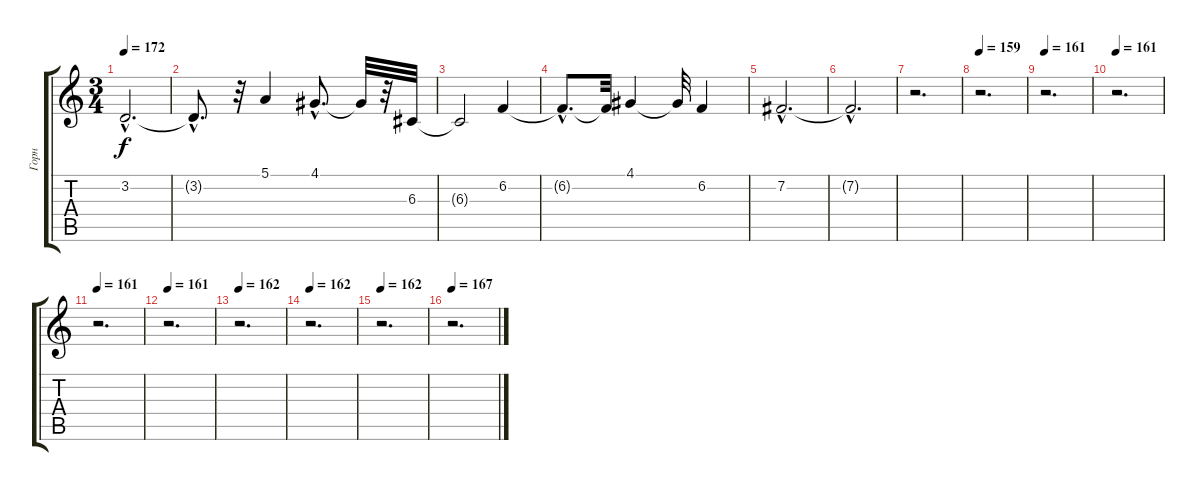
\track ("Горн" "Горн") {instrument frenchhorn}
\staff {score tabs}
\tuning (E4 B3 G3 D3 A2 E2) {hide}
\ts (3 4)
\tempo 172
\clef g2
\ks c
3.2{hac t}.2{d dy f} |
3.2{hac t}.8{d} r.32 5.1.4 4.1{hac}.8{d} 4.1{t}.32 r.32 6.3.32 |
6.3{t}.2 6.2.4 |
6.2{hac t}.8{d} 6.2{t}.32 4.1.4 4.1{t}.32 6.2.4 |
7.2{hac}.2{d} |
7.2{hac t}.2{d} |
r.2{d} |
\tempo 159
r.2{d} |
\tempo 161
r.2{d} |
\tempo 161
r.2{d} |
\tempo 161
r.2{d} |
\tempo 161
r.2{d} |
\tempo 162
r.2{d} |
\tempo 162
r.2{d} |
\tempo 162
r.2{d} |
\tempo 167
r.2{d}
